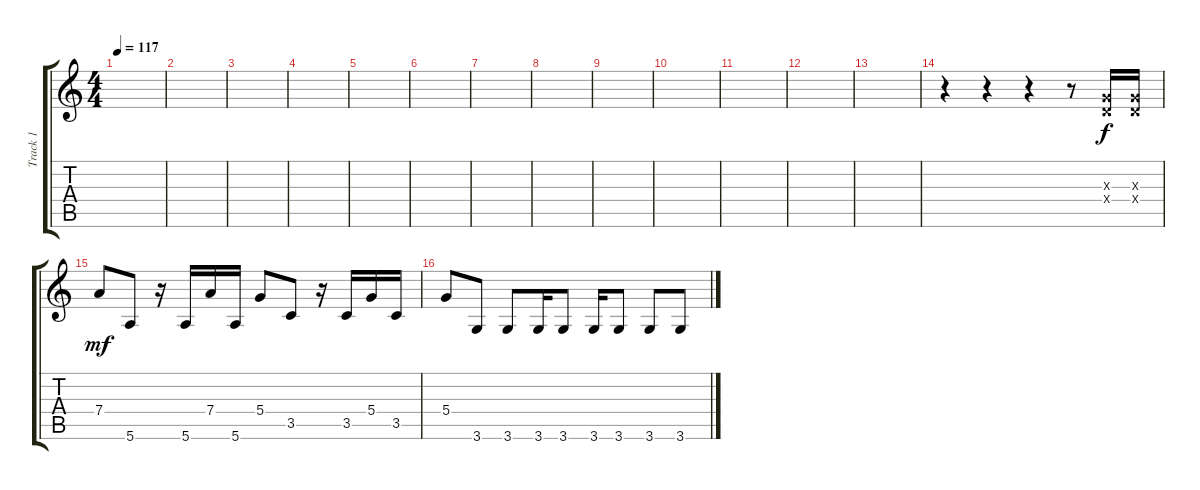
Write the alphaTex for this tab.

\track ("Track 1" "Track 1") {instrument distortionguitar}
\staff {score tabs}
\tuning (E4 B3 G3 D3 A2 E2) {hide}
\ts (4 4)
\tempo 117
\clef g2
\ks c
|
|
|
|
|
|
|
|
|
|
|
|
|
r.4 r.4 r.4 r.8 (0.3{x} 0.4{x}).16 (0.3{x} 0.4{x}).16 |
7.4.8{dy mf} 5.6.8 r.16 5.6.16 7.4.16 5.6.16 5.4.8 3.5.8 r.16 3.5.16 5.4.16 3.5.16 |
5.4.8 3.6.8 3.6.8 3.6.16 3.6.8 3.6.16 3.6.8 3.6.8 3.6.8
